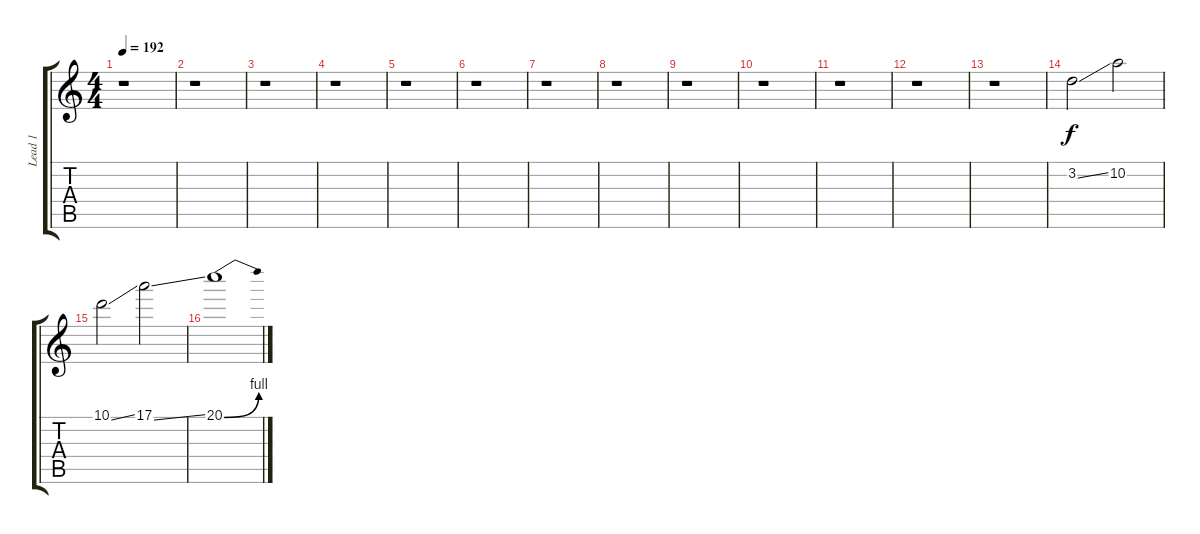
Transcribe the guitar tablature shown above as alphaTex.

\track ("Lead 1" "Lead 1") {instrument distortionguitar}
\staff {score tabs}
\tuning (E4 B3 G3 D3 A2 E2) {hide}
\ts (4 4)
\tempo 192
\clef g2
\ks c
r.1{dy f} |
r.1 |
r.1 |
r.1 |
r.1 |
r.1 |
r.1 |
r.1 |
r.1 |
r.1 |
r.1 |
r.1 |
r.1 |
3.2{ss}.2 10.2.2 |
10.1{ss}.2 17.1{ss}.2 |
20.1{be (bend 0 0 60 4)}.1
